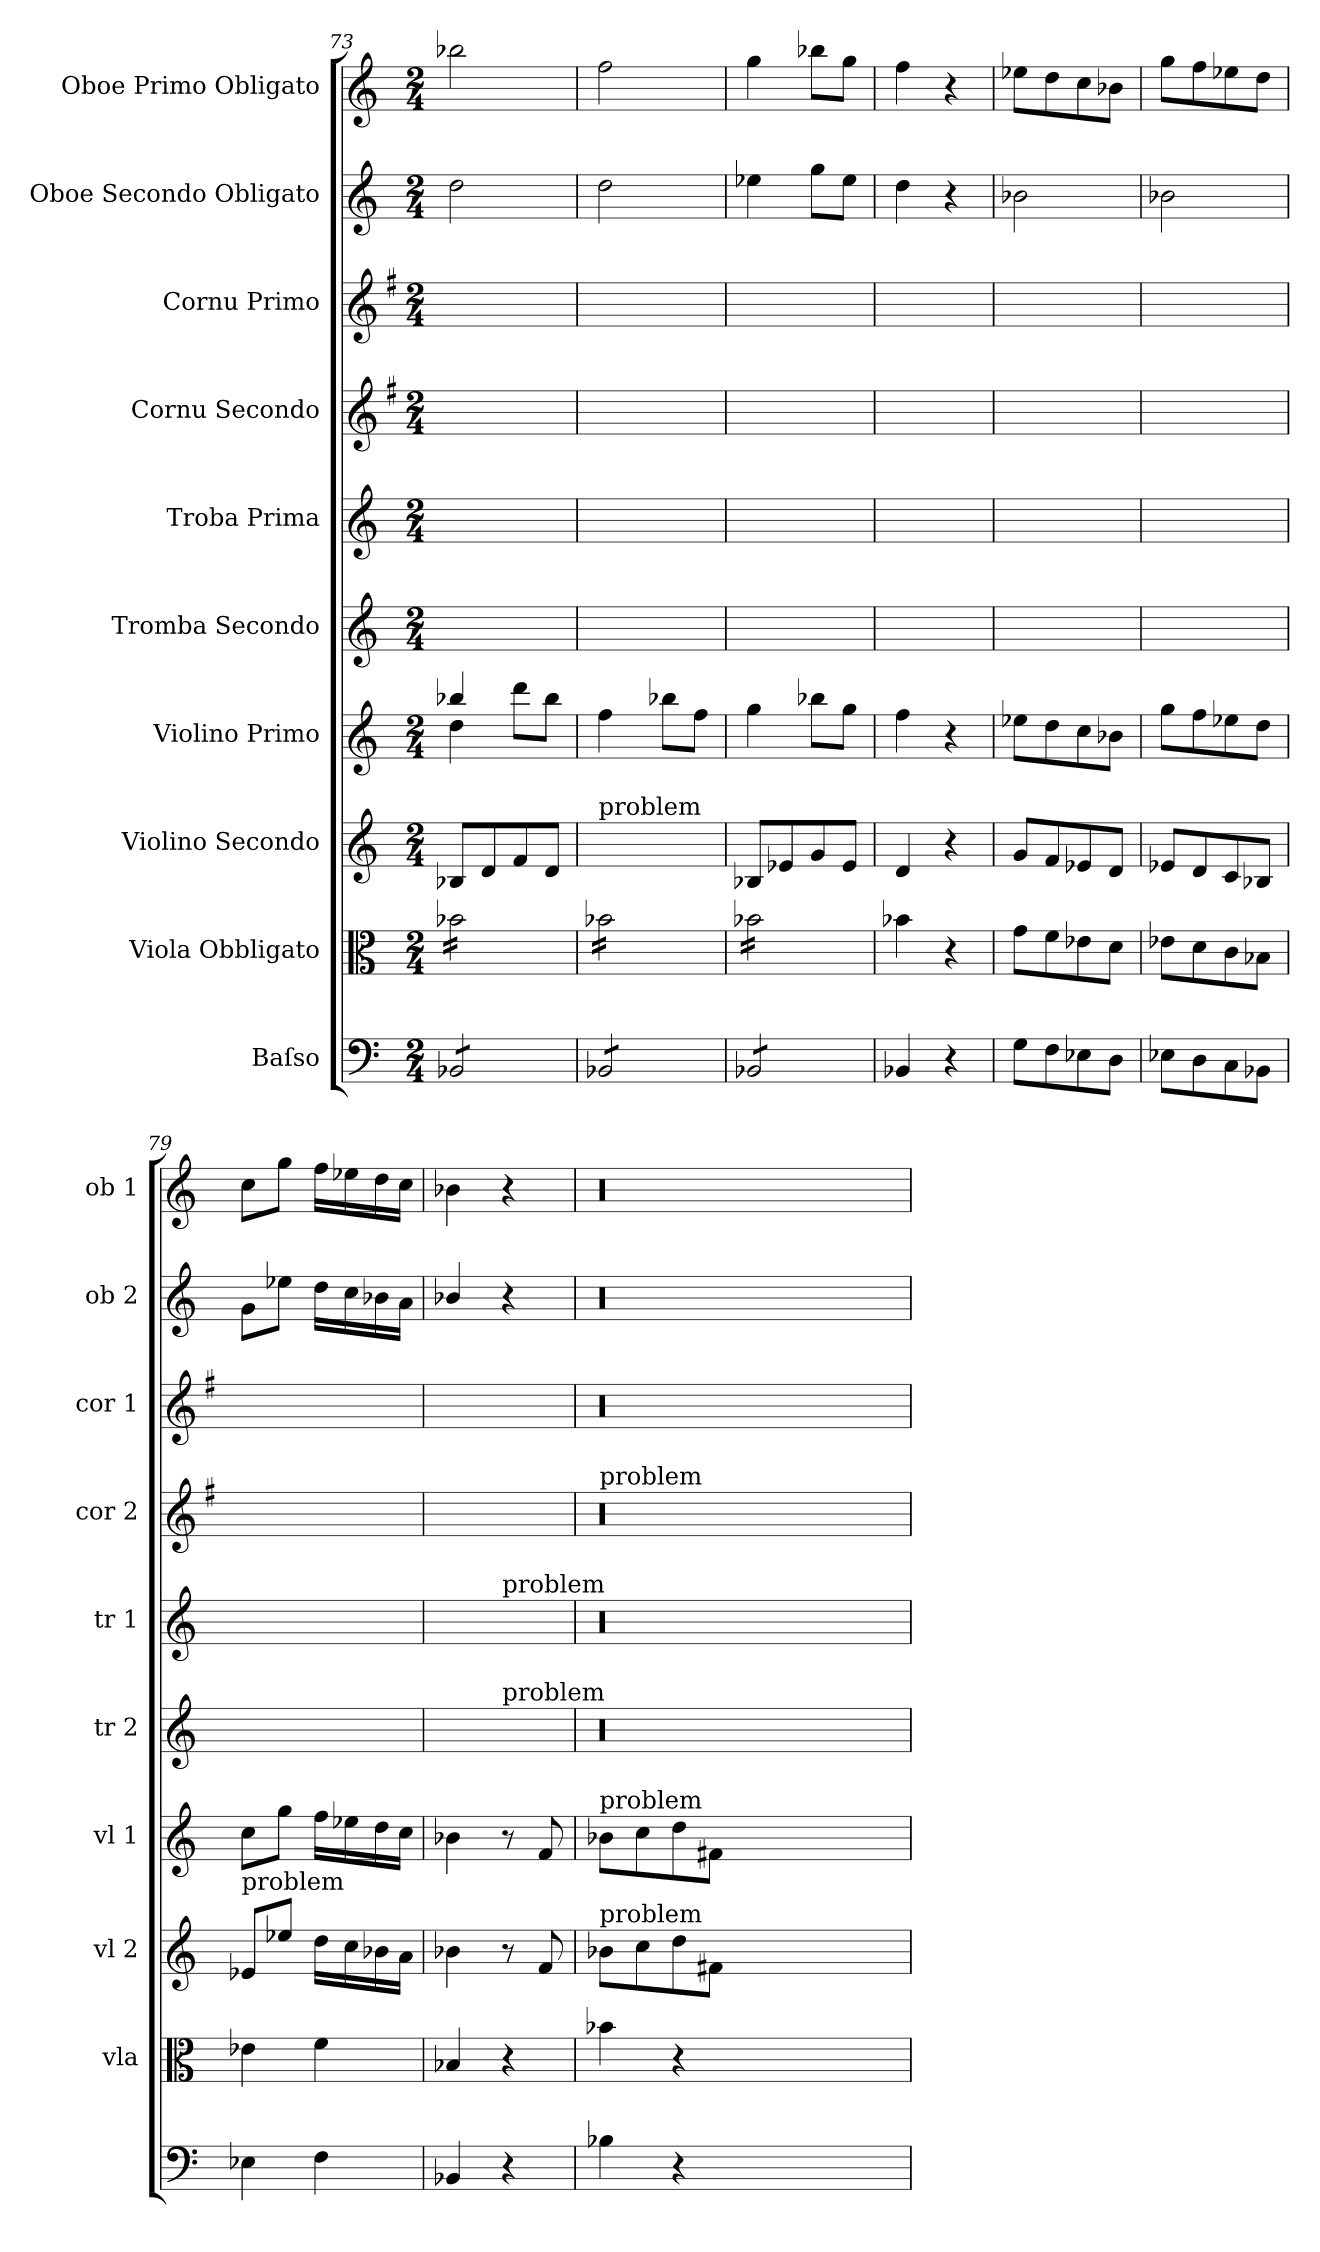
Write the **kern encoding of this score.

**kern	**kern	**kern	**kern	**kern	**kern	**kern	**kern	**kern	**kern
*part10	*part9	*part8	*part7	*part6	*part5	*part4	*part3	*part2	*part1
*staff10	*staff9	*staff8	*staff7	*staff6	*staff5	*staff4	*staff3	*staff2	*staff1
*I"Baſso	*I"Viola Obbligato	*I"Violino Secondo	*I"Violino Primo	*I"Tromba Secondo	*I"Troba Prima	*I"Cornu Secondo	*I"Cornu Primo	*I"Oboe Secondo Obligato	*I"Oboe Primo Obligato
*	*I'vla	*I'vl 2	*I'vl 1	*I'tr 2	*I'tr 1	*I'cor 2	*I'cor 1	*I'ob 2	*I'ob 1
*clefF4	*clefC3	*clefG2	*clefG2	*clefG2	*clefG2	*clefG2	*clefG2	*clefG2	*clefG2
*	*	*	*	*ITrd1c2	*ITrd1c2	*ITrd5c9	*ITrd5c9	*	*
*	*	*	*	*k[b-e-]	*k[b-e-]	*k[b-e-]	*k[b-e-]	*	*
*M2/4	*M2/4	*M2/4	*M2/4	*M2/4	*M2/4	*M2/4	*M2/4	*M2/4	*M2/4
=73	=73	=73	=73	=73	=73	=73	=73	=73	=73
*	*	*	*^	*	*	*	*	*	*
*tremolo	*	*	*	*	*	*	*	*	*	*
*	*tremolo	*	*	*	*	*	*	*	*	*
8BB-/L	16b-\LL	8B-/L	4bb-/	4dd\	4B-/yy	4b-\yy	2B-/yy	2f\yy	2dd\	2bb-\
.	16b-\	.	.	.	.	.	.	.	.	.
8BB-/	16b-\	8d/	.	.	.	.	.	.	.	.
.	16b-\	.	.	.	.	.	.	.	.	.
8BB-/	16b-\	8f/	8ddd\L	4ryy	4ryy	4ryy	.	.	.	.
.	16b-\	.	.	.	.	.	.	.	.	.
8BB-/J	16b-\	8d/J	8bb-\J	.	.	.	.	.	.	.
.	16b-\JJ	.	.	.	.	.	.	.	.	.
*	*	*	*v	*v	*	*	*	*	*	*
=74	=74	=74	=74	=74	=74	=74	=74	=74	=74
!	!	!LO:TX:a:t=problem	!	!	!	!	!	!	!
8BB-/L	16b-\LL	8B-/Lyy	4ff\	4B-/yy	4b-\yy	2B-/yy	2f\yy	2dd\	2ff\
.	16b-\	.	.	.	.	.	.	.	.
8BB-/	16b-\	8d/yy	.	.	.	.	.	.	.
.	16b-\	.	.	.	.	.	.	.	.
8BB-/	16b-\	8f/yy	8bb-\L	4ryy	4ryy	.	.	.	.
.	16b-\	.	.	.	.	.	.	.	.
8BB-/J	16b-\	8d/Jyy	8ff\J	.	.	.	.	.	.
.	16b-\JJ	.	.	.	.	.	.	.	.
=75	=75	=75	=75	=75	=75	=75	=75	=75	=75
8BB-/L	16b-\LL	8B-/L	4gg\	4B-/yy	4b-\yy	4e-\yy	4g\yy	4ee-\	4gg\
.	16b-\	.	.	.	.	.	.	.	.
8BB-/	16b-\	8e-/	.	.	.	.	.	.	.
.	16b-\	.	.	.	.	.	.	.	.
8BB-/	16b-\	8g/	8bb-\L	4B-/yy	4b-\yy	4e-\yy	4g\yy	8gg\L	8bb-\L
.	16b-\	.	.	.	.	.	.	.	.
8BB-/J	16b-\	8e-/J	8gg\J	.	.	.	.	8ee-\J	8gg\J
*Xtremolo	*	*	*	*	*	*	*	*	*
.	16b-\JJ	.	.	.	.	.	.	.	.
*	*Xtremolo	*	*	*	*	*	*	*	*
=76	=76	=76	=76	=76	=76	=76	=76	=76	=76
4BB-/	4b-\	4d/	4ff\	4B-/yy	4b-\yy	4B-/yy	4f\yy	4dd\	4ff\
4r	4r	4r	4r	4ryy	4ryy	4ryy	4ryy	4r	4r
=77	=77	=77	=77	=77	=77	=77	=77	=77	=77
!	!	!	!	!LO:N:vis=0	!LO:N:vis=0	!LO:N:vis=0	!LO:N:vis=0	!	!
8G\L	8g\L	8g/L	8ee-\L	2ryy	2ryy	2ryy	2ryy	2b-\	8ee-\L
8F\	8f\	8f/	8dd\	.	.	.	.	.	8dd\
8E-\	8e-\	8e-/	8cc\	.	.	.	.	.	8cc\
8D\J	8d\J	8d/J	8b-\J	.	.	.	.	.	8b-\J
=78	=78	=78	=78	=78	=78	=78	=78	=78	=78
8E-\L	8e-\L	8e-/L	8gg\L	2ryy	2ryy	2ryy	2ryy	2b-\	8gg\L
8D\	8d\	8d/	8ff\	.	.	.	.	.	8ff\
8C\	8c\	8c/	8ee-\	.	.	.	.	.	8ee-\
8BB-\J	8B-\J	8B-/J	8dd\J	.	.	.	.	.	8dd\J
=79	=79	=79	=79	=79	=79	=79	=79	=79	=79
!	!	!LO:TX:a:t=problem	!	!	!	!	!	!	!
4E-\	4e-\	8e-/L	8cc\L	4cc\yy	4cc\yy	4e-\yy	4g\yy	8g\L	8cc\L
.	.	8ee-\J	8gg\J	.	.	.	.	8ee-\J	8gg\J
4F\	4f\	16dd\LL	16ff\LL	4f/yy	4cc\yy	4f\yy	4f\yy	16dd\LL	16ff\LL
.	.	16cc\	16ee-\	.	.	.	.	16cc\	16ee-\
.	.	16b-\	16dd\	.	.	.	.	16b-\	16dd\
.	.	16a\JJ	16cc\JJ	.	.	.	.	16a\JJ	16cc\JJ
=80	=80	=80	=80	=80	=80	=80	=80	=80	=80
4BB-/	4B-/	4b-\	4b-\	4d/yy	4b-\yy	4B-/yy	4f\yy	4b-/	4b-\
!	!	!	!	!	!LO:TX:a:t=problem	!	!	!	!
!	!	!	!	!LO:TX:a:t=problem	!	!	!	!	!
4r	4r	8r	8r	4ryy	4ryy	4ryy	4ryy	4r	4r
.	.	8f/	8f/	.	.	.	.	.	.
=81	=81	=81	=81	=81	=81	=81	=81	=81	=81
!	!	!	!	!	!	!LO:TX:a:t=problem	!	!	!
!	!	!	!LO:TX:a:t=problem	!	!	!	!	!	!
!	!	!LO:TX:a:t=problem	!	!	!	!	!	!	!
!	!	!	!	!LO:N:vis=00	!LO:N:vis=00	!LO:N:vis=00	!LO:N:vis=00	!LO:N:vis=00	!LO:N:vis=00
4B-\	4b-\	8b-\L	8b-\L	0r	0r	0r	0r	0r	0r
.	.	8cc\	8cc\	.	.	.	.	.	.
4r	4r	8dd\	8dd\	.	.	.	.	.	.
.	.	8f#X/J	8f#X/J	.	.	.	.	.	.
1.ryy	1.ryy	1.ryy	1.ryy	.	.	.	.	.	.
=	=	=	=	=	=	=	=	=	=
*-	*-	*-	*-	*-	*-	*-	*-	*-	*-
